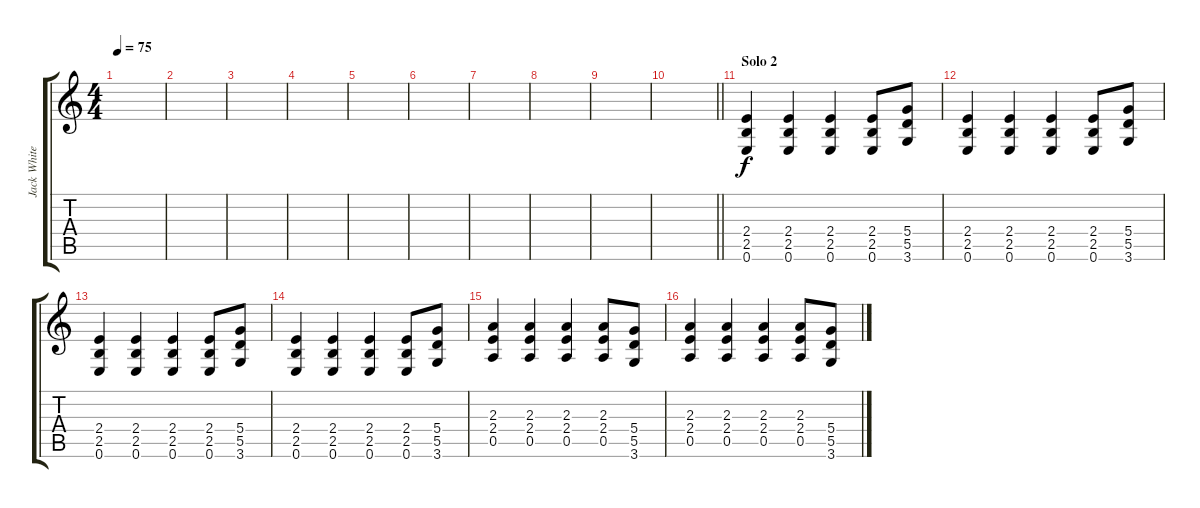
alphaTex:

\track ("Jack White" "Jack White") {instrument distortionguitar}
\staff {score tabs}
\tuning (E4 B3 G3 D3 A2 E2) {hide}
\ts (4 4)
\tempo 75
\clef g2
\ks c
|
|
|
|
|
|
|
|
|
\barLineRight lightlight
|
\section ("" "Solo 2")
(2.4 2.5 0.6).4 (2.4 2.5 0.6).4 (2.4 2.5 0.6).4 (2.4 2.5 0.6).8 (5.4 5.5 3.6).8 |
(2.4 2.5 0.6).4 (2.4 2.5 0.6).4 (2.4 2.5 0.6).4 (2.4 2.5 0.6).8 (5.4 5.5 3.6).8 |
(2.4 2.5 0.6).4 (2.4 2.5 0.6).4 (2.4 2.5 0.6).4 (2.4 2.5 0.6).8 (5.4 5.5 3.6).8 |
(2.4 2.5 0.6).4 (2.4 2.5 0.6).4 (2.4 2.5 0.6).4 (2.4 2.5 0.6).8 (5.4 5.5 3.6).8 |
(2.3 2.4 0.5).4 (2.3 2.4 0.5).4 (2.3 2.4 0.5).4 (2.3 2.4 0.5).8 (5.4 5.5 3.6).8 |
(2.3 2.4 0.5).4 (2.3 2.4 0.5).4 (2.3 2.4 0.5).4 (2.3 2.4 0.5).8 (5.4 5.5 3.6).8
